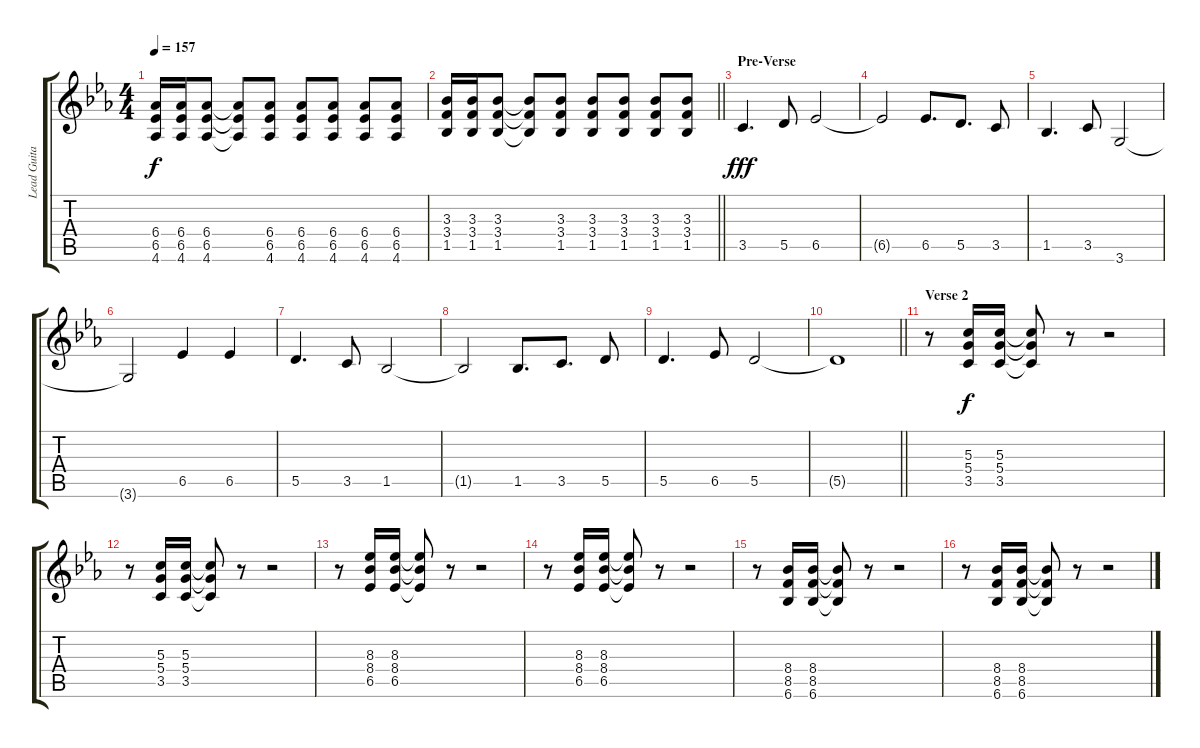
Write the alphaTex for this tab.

\track ("Lead Guitar 1" "Lead Guita") {instrument distortionguitar}
\staff {score tabs}
\tuning (E4 B3 G3 D3 A2 E2) {hide}
\ts (4 4)
\tempo 157
\clef g2
\ks eb
(6.4 6.5 4.6).16{dy f} (6.4 6.5 4.6).16 (6.4 6.5 4.6).8 (6.4{t} 6.5{t} 4.6{t}).8 (6.4 6.5 4.6).8 (6.4 6.5 4.6).8 (6.4 6.5 4.6).8 (6.4 6.5 4.6).8 (6.4 6.5 4.6).8 |
\barLineRight lightlight
(3.3 3.4 1.5).16 (3.3 3.4 1.5).16 (3.3 3.4 1.5).8 (3.3{t} 3.4{t} 1.5{t}).8 (3.3 3.4 1.5).8 (3.3 3.4 1.5).8 (3.3 3.4 1.5).8 (3.3 3.4 1.5).8 (3.3 3.4 1.5).8 |
\section ("" "Pre-Verse")
3.5.4{d dy fff volume 16} 5.5.8 6.5.2 |
6.5{t}.2 6.5.8{d} 5.5.8{d} 3.5.8 |
1.5.4{d} 3.5.8 3.6.2 |
3.6{t}.2 6.5.4 6.5.4 |
5.5.4{d} 3.5.8 1.5.2 |
1.5{t}.2 1.5.8{d} 3.5.8{d} 5.5.8 |
5.5.4{d} 6.5.8 5.5.2 |
\barLineRight lightlight
5.5{t}.1 |
\section ("" "Verse 2")
r.8 (5.3 5.4 3.5).16{dy f} (5.3 5.4 3.5).16 (5.3{t} 5.4{t} 3.5{t}).8 r.8 r.2 |
r.8 (5.3 5.4 3.5).16 (5.3 5.4 3.5).16 (5.3{t} 5.4{t} 3.5{t}).8 r.8 r.2 |
r.8 (8.3 8.4 6.5).16 (8.3 8.4 6.5).16 (8.3{t} 8.4{t} 6.5{t}).8 r.8 r.2 |
r.8 (8.3 8.4 6.5).16 (8.3 8.4 6.5).16 (8.3{t} 8.4{t} 6.5{t}).8 r.8 r.2 |
r.8 (8.4 8.5 6.6).16 (8.4 8.5 6.6).16 (8.4{t} 8.5{t} 6.6{t}).8 r.8 r.2 |
r.8 (8.4 8.5 6.6).16 (8.4 8.5 6.6).16 (8.4{t} 8.5{t} 6.6{t}).8 r.8 r.2
